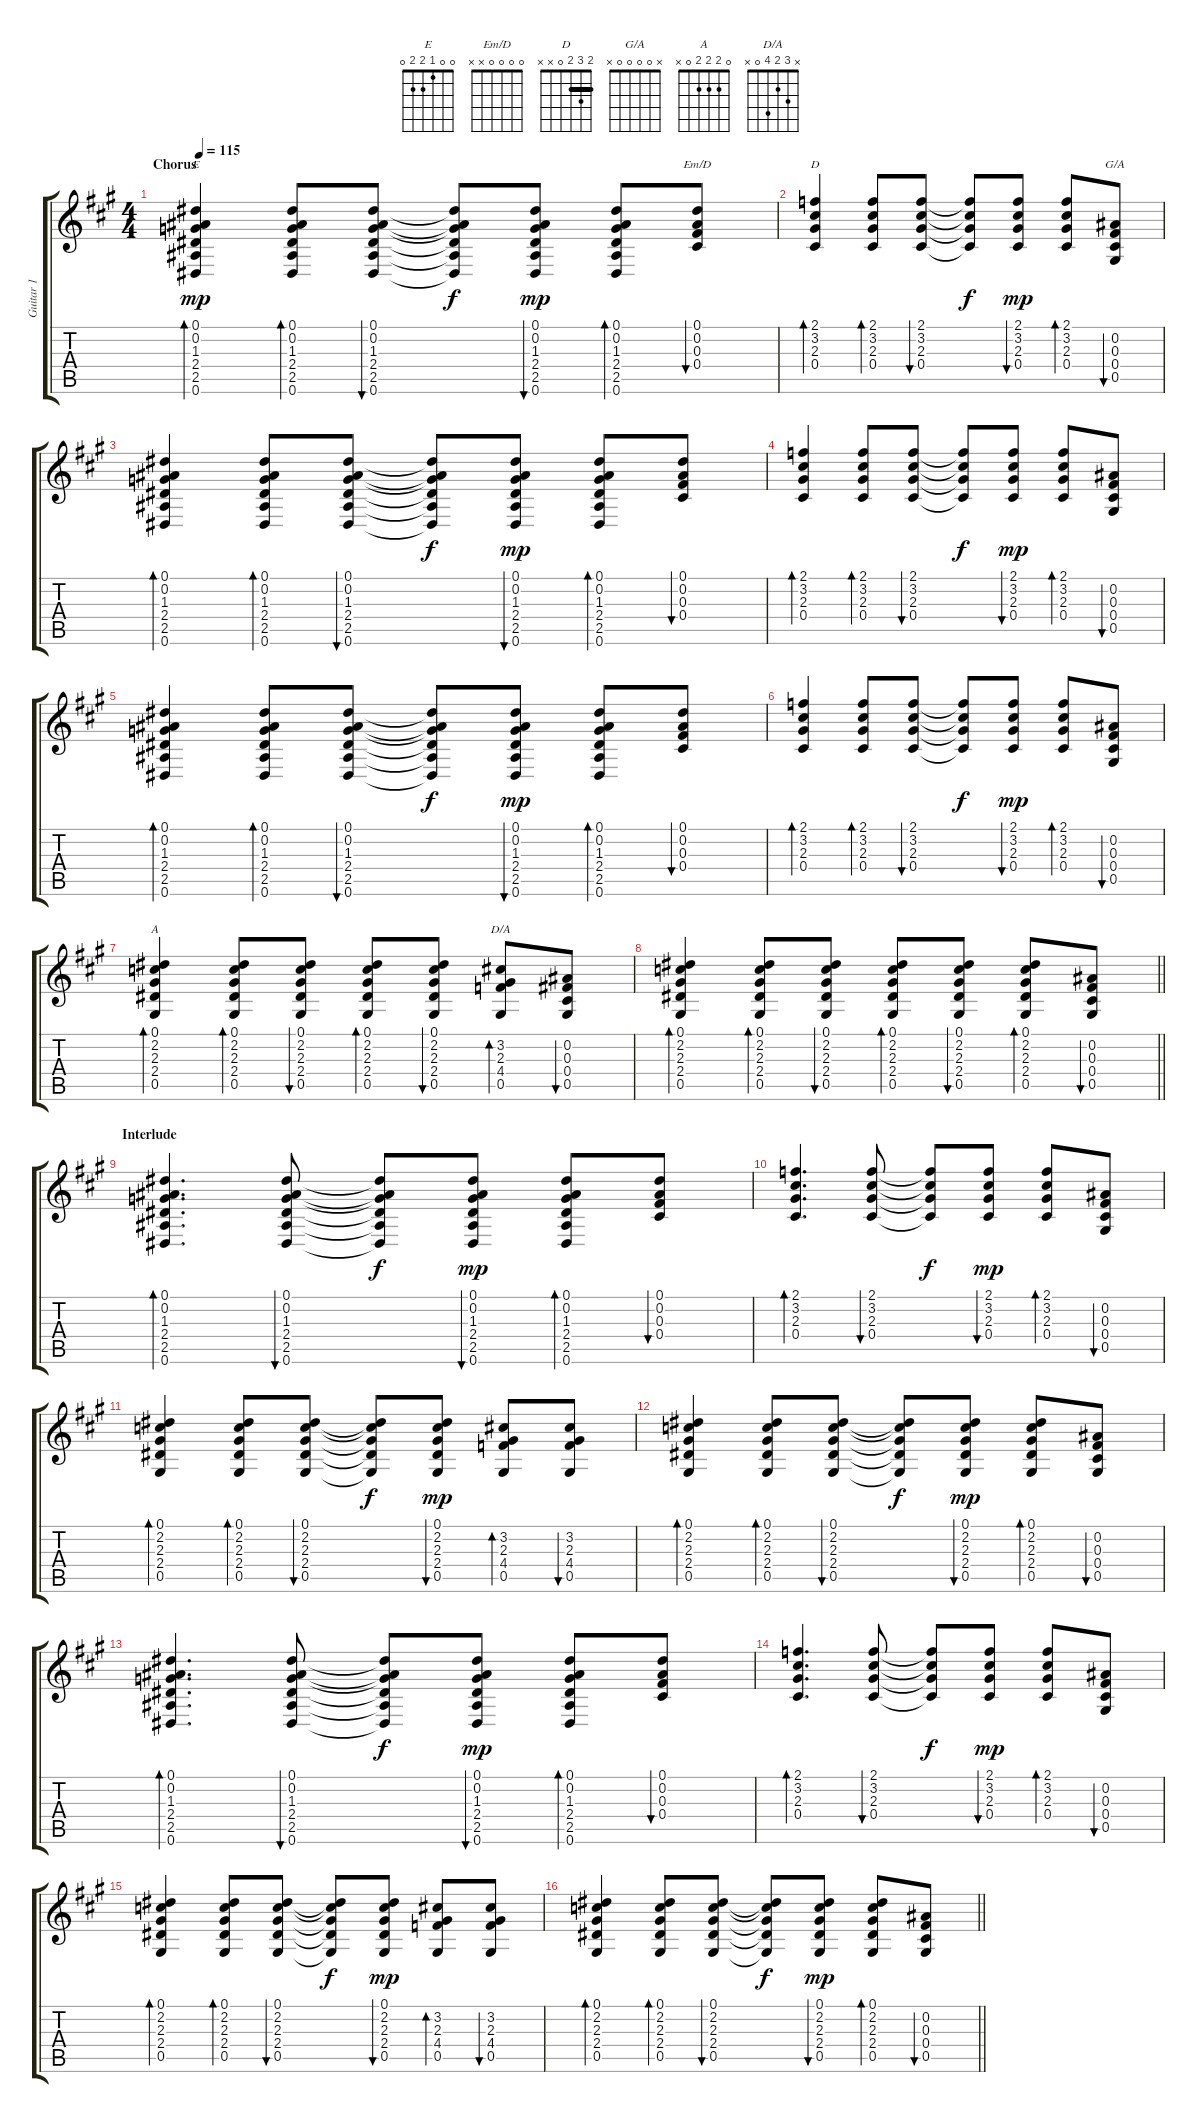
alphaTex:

\track ("Guitar 1" "Guitar 1") {instrument acousticguitarsteel}
\staff {score tabs}
\tuning (Eb4 Bb3 Gb3 Db3 Ab2 Eb2) {hide}
\chord ("E" 0 0 1 2 2 0)
\chord ("Em/D" 0 0 0 0 x x)
\chord ("D" 2 3 2 0 x x) {barre 2}
\chord ("G/A" x 0 0 0 0 x)
\chord ("A" 0 2 2 2 0 x)
\chord ("D/A" x 3 2 4 0 x)
\ts (4 4)
\section ("" "Chorus")
\tempo 115
\clef g2
\ks a
(0.1 0.2 1.3 2.4 2.5 0.6).4{bd 60 ch "E" dy mp} (0.1 0.2 1.3 2.4 2.5 0.6).8{bd 60} (0.1 0.2 1.3 2.4 2.5 0.6).8{bu 60} (0.1{t} 0.2{t} 1.3{t} 2.4{t} 2.5{t} 0.6{t}).8{dy f} (0.1 0.2 1.3 2.4 2.5 0.6).8{bu 60 dy mp} (0.1 0.2 1.3 2.4 2.5 0.6).8{bd 60} (0.1 0.2 0.3 0.4).8{bu 60 ch "Em/D"} |
(2.1 3.2 2.3 0.4).4{bd 60 ch "D"} (2.1 3.2 2.3 0.4).8{bd 60} (2.1 3.2 2.3 0.4).8{bu 60} (2.1{t} 3.2{t} 2.3{t} 0.4{t}).8{dy f} (2.1 3.2 2.3 0.4).8{bu 60 dy mp} (2.1 3.2 2.3 0.4).8{bd 60} (0.2 0.3 0.4 0.5).8{bu 60 ch "G/A"} |
(0.1 0.2 1.3 2.4 2.5 0.6).4{bd 60} (0.1 0.2 1.3 2.4 2.5 0.6).8{bd 60} (0.1 0.2 1.3 2.4 2.5 0.6).8{bu 60} (0.1{t} 0.2{t} 1.3{t} 2.4{t} 2.5{t} 0.6{t}).8{dy f} (0.1 0.2 1.3 2.4 2.5 0.6).8{bu 60 dy mp} (0.1 0.2 1.3 2.4 2.5 0.6).8{bd 60} (0.1 0.2 0.3 0.4).8{bu 60} |
(2.1 3.2 2.3 0.4).4{bd 60} (2.1 3.2 2.3 0.4).8{bd 60} (2.1 3.2 2.3 0.4).8{bu 60} (2.1{t} 3.2{t} 2.3{t} 0.4{t}).8{dy f} (2.1 3.2 2.3 0.4).8{bu 60 dy mp} (2.1 3.2 2.3 0.4).8{bd 60} (0.2 0.3 0.4 0.5).8{bu 60} |
(0.1 0.2 1.3 2.4 2.5 0.6).4{bd 60} (0.1 0.2 1.3 2.4 2.5 0.6).8{bd 60} (0.1 0.2 1.3 2.4 2.5 0.6).8{bu 60} (0.1{t} 0.2{t} 1.3{t} 2.4{t} 2.5{t} 0.6{t}).8{dy f} (0.1 0.2 1.3 2.4 2.5 0.6).8{bu 60 dy mp} (0.1 0.2 1.3 2.4 2.5 0.6).8{bd 60} (0.1 0.2 0.3 0.4).8{bu 60} |
(2.1 3.2 2.3 0.4).4{bd 60} (2.1 3.2 2.3 0.4).8{bd 60} (2.1 3.2 2.3 0.4).8{bu 60} (2.1{t} 3.2{t} 2.3{t} 0.4{t}).8{dy f} (2.1 3.2 2.3 0.4).8{bu 60 dy mp} (2.1 3.2 2.3 0.4).8{bd 60} (0.2 0.3 0.4 0.5).8{bu 60} |
(0.1 2.2 2.3 2.4 0.5).4{bd 60 ch "A"} (0.1 2.2 2.3 2.4 0.5).8{bd 60} (0.1 2.2 2.3 2.4 0.5).8{bu 60} (0.1 2.2 2.3 2.4 0.5).8{bd 60} (0.1 2.2 2.3 2.4 0.5).8{bu 60} (3.2 2.3 4.4 0.5).8{bd 60 ch "D/A"} (0.2 0.3 0.4 0.5).8{bu 60} |
\barLineRight lightlight
(0.1 2.2 2.3 2.4 0.5).4{bd 60} (0.1 2.2 2.3 2.4 0.5).8{bd 60} (0.1 2.2 2.3 2.4 0.5).8{bu 60} (0.1 2.2 2.3 2.4 0.5).8{bd 60} (0.1 2.2 2.3 2.4 0.5).8{bu 60} (0.1 2.2 2.3 2.4 0.5).8{bd 60} (0.2 0.3 0.4 0.5).8{bu 60} |
\section ("" "Interlude")
(0.1 0.2 1.3 2.4 2.5 0.6).4{d bd 60} (0.1 0.2 1.3 2.4 2.5 0.6).8{bu 60} (0.1{t} 0.2{t} 1.3{t} 2.4{t} 2.5{t} 0.6{t}).8{dy f} (0.1 0.2 1.3 2.4 2.5 0.6).8{bu 60 dy mp} (0.1 0.2 1.3 2.4 2.5 0.6).8{bd 60} (0.1 0.2 0.3 0.4).8{bu 60} |
(2.1 3.2 2.3 0.4).4{d bd 60} (2.1 3.2 2.3 0.4).8{bu 60} (2.1{t} 3.2{t} 2.3{t} 0.4{t}).8{dy f} (2.1 3.2 2.3 0.4).8{bu 60 dy mp} (2.1 3.2 2.3 0.4).8{bd 60} (0.2 0.3 0.4 0.5).8{bu 60} |
(0.1 2.2 2.3 2.4 0.5).4{bd 60} (0.1 2.2 2.3 2.4 0.5).8{bd 60} (0.1 2.2 2.3 2.4 0.5).8{bu 60} (0.1{t} 2.2{t} 2.3{t} 2.4{t} 0.5{t}).8{dy f} (0.1 2.2 2.3 2.4 0.5).8{bu 60 dy mp} (3.2 2.3 4.4 0.5).8{bd 60} (3.2 2.3 4.4 0.5).8{bu 60} |
(0.1 2.2 2.3 2.4 0.5).4{bd 60} (0.1 2.2 2.3 2.4 0.5).8{bd 60} (0.1 2.2 2.3 2.4 0.5).8{bu 60} (0.1{t} 2.2{t} 2.3{t} 2.4{t} 0.5{t}).8{dy f} (0.1 2.2 2.3 2.4 0.5).8{bu 60 dy mp} (0.1 2.2 2.3 2.4 0.5).8{bd 60} (0.2 0.3 0.4 0.5).8{bu 60} |
(0.1 0.2 1.3 2.4 2.5 0.6).4{d bd 60} (0.1 0.2 1.3 2.4 2.5 0.6).8{bu 60} (0.1{t} 0.2{t} 1.3{t} 2.4{t} 2.5{t} 0.6{t}).8{dy f} (0.1 0.2 1.3 2.4 2.5 0.6).8{bu 60 dy mp} (0.1 0.2 1.3 2.4 2.5 0.6).8{bd 60} (0.1 0.2 0.3 0.4).8{bu 60} |
(2.1 3.2 2.3 0.4).4{d bd 60} (2.1 3.2 2.3 0.4).8{bu 60} (2.1{t} 3.2{t} 2.3{t} 0.4{t}).8{dy f} (2.1 3.2 2.3 0.4).8{bu 60 dy mp} (2.1 3.2 2.3 0.4).8{bd 60} (0.2 0.3 0.4 0.5).8{bu 60} |
(0.1 2.2 2.3 2.4 0.5).4{bd 60} (0.1 2.2 2.3 2.4 0.5).8{bd 60} (0.1 2.2 2.3 2.4 0.5).8{bu 60} (0.1{t} 2.2{t} 2.3{t} 2.4{t} 0.5{t}).8{dy f} (0.1 2.2 2.3 2.4 0.5).8{bu 60 dy mp} (3.2 2.3 4.4 0.5).8{bd 60} (3.2 2.3 4.4 0.5).8{bu 60} |
\barLineRight lightlight
(0.1 2.2 2.3 2.4 0.5).4{bd 60} (0.1 2.2 2.3 2.4 0.5).8{bd 60} (0.1 2.2 2.3 2.4 0.5).8{bu 60} (0.1{t} 2.2{t} 2.3{t} 2.4{t} 0.5{t}).8{dy f} (0.1 2.2 2.3 2.4 0.5).8{bu 60 dy mp} (0.1 2.2 2.3 2.4 0.5).8{bd 60} (0.2 0.3 0.4 0.5).8{bu 60}
